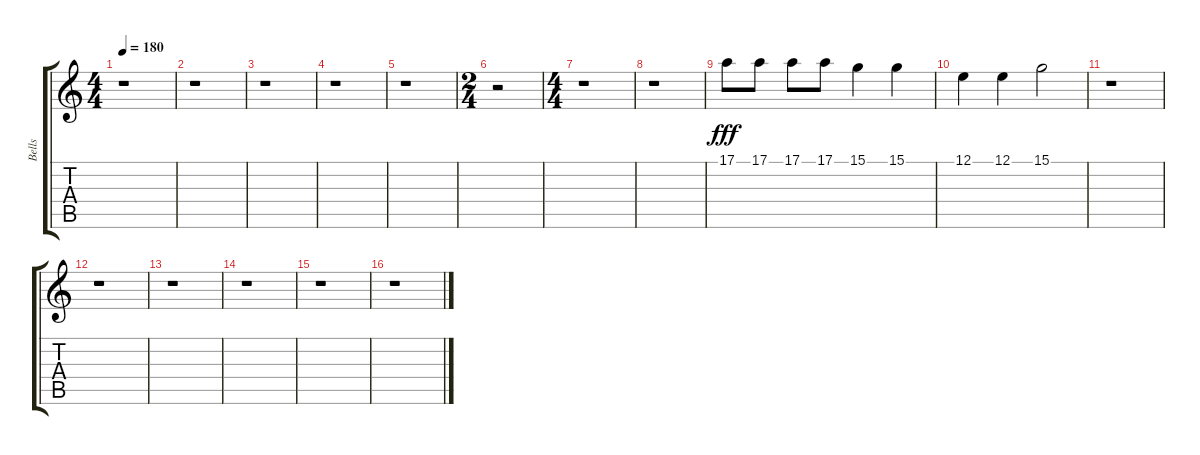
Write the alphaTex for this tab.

\track ("Bells" "Bells") {instrument glockenspiel}
\staff {score tabs}
\tuning (E4 B3 G3 D3 A2 E2) {hide}
\ts (4 4)
\tempo 180
\clef g2
\ks c
r.1{dy fff} |
r.1 |
r.1 |
r.1 |
r.1 |
\ts (2 4)
r.2 |
\ts (4 4)
r.1 |
r.1 |
17.1.8 17.1.8 17.1.8 17.1.8 15.1.4 15.1.4 |
12.1.4 12.1.4 15.1.2 |
r.1 |
r.1 |
r.1 |
r.1 |
r.1 |
r.1
